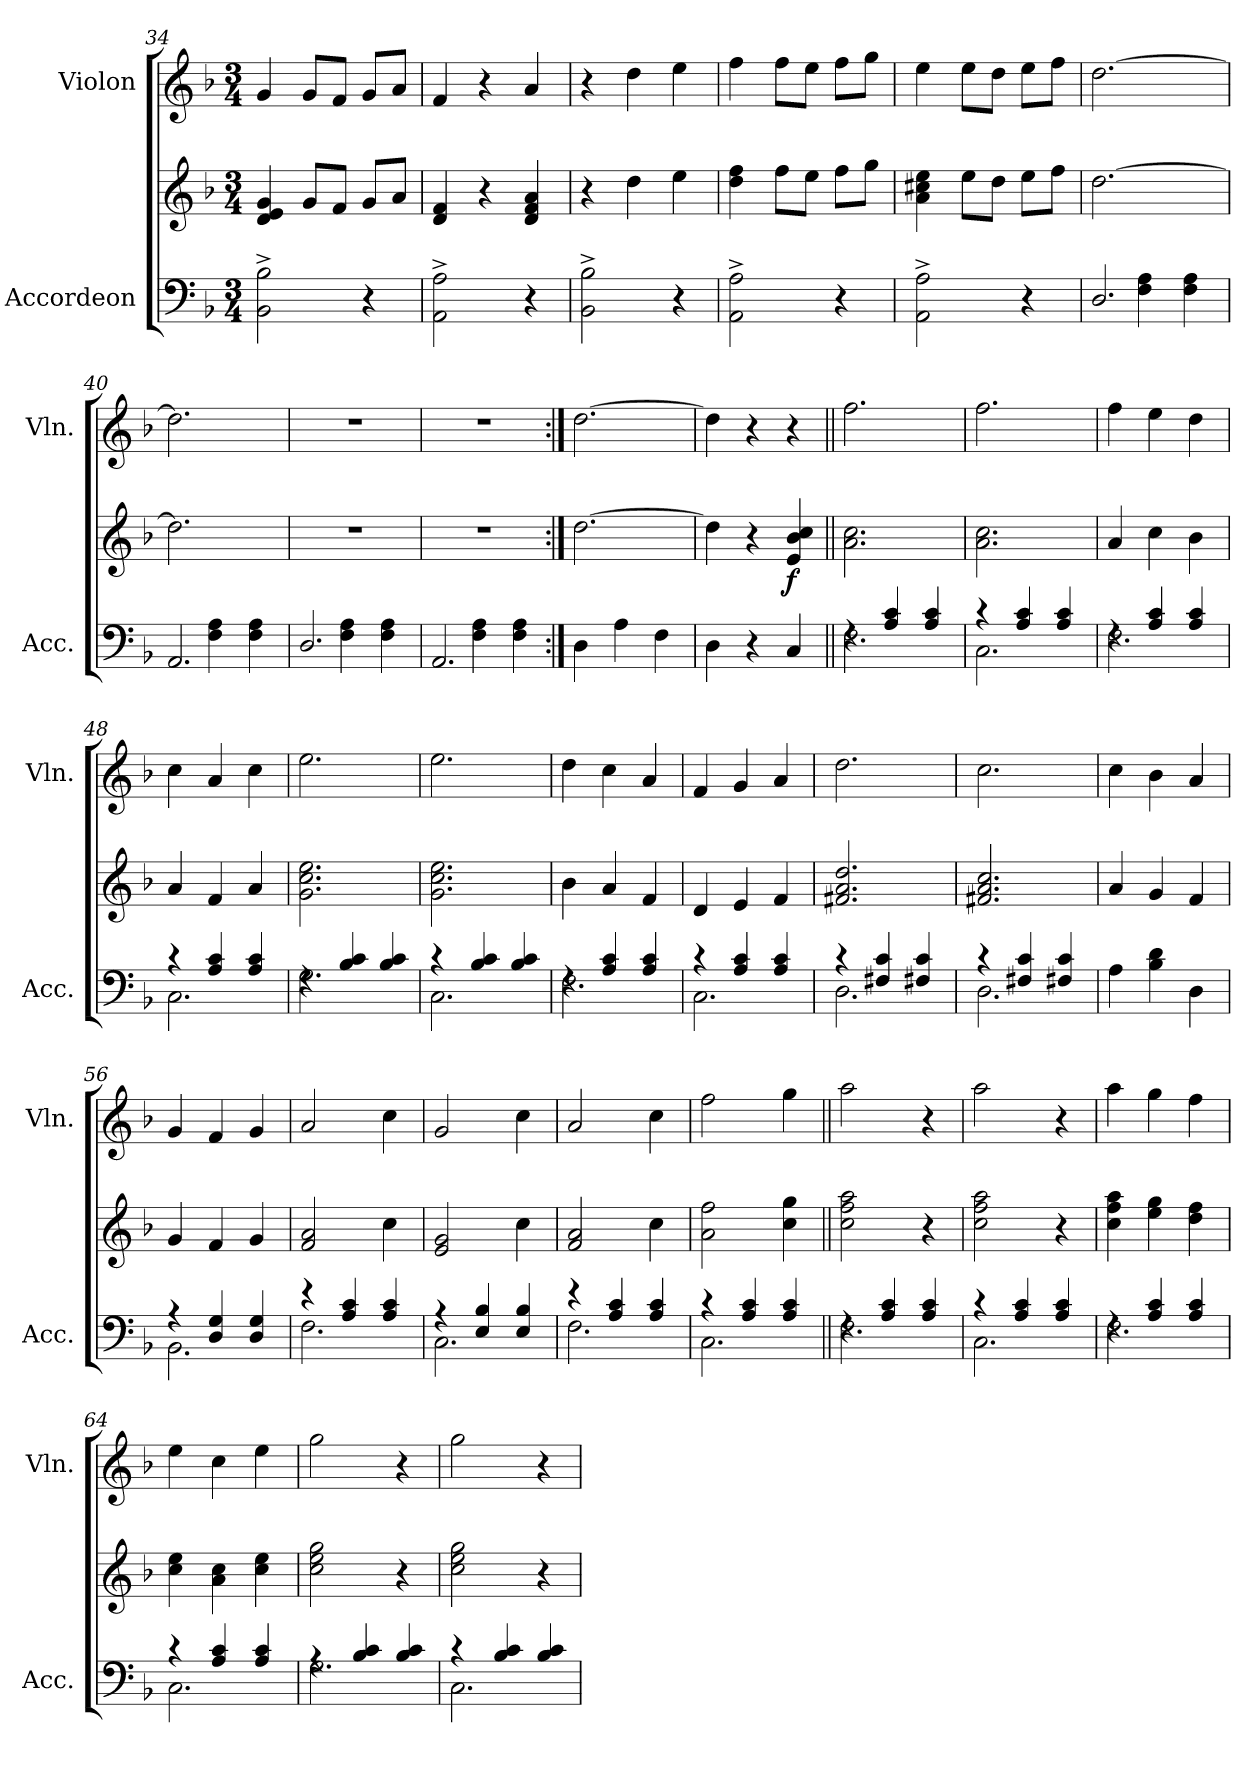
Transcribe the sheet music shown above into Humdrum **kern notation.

**kern	**kern	**dynam	**kern
*part2	*part2	*part2	*part1
*staff3	*staff2	*staff2/3	*staff1
*I"Accordeon	*	*	*I"Violon
*I'Acc.	*	*	*I'Vln.
*clefF4	*clefG2	*	*clefG2
*k[b-]	*k[b-]	*	*k[b-]
*M3/4	*M3/4	*	*M3/4
=34	=34	=34	=34
2BB-\^ 2B-\^	4d/ 4e/ 4g/	.	4g/
.	8g/L	.	8g/L
.	8f/J	.	8f/J
4r	8g/L	.	8g/L
.	8a/J	.	8a/J
=35	=35	=35	=35
2AA\^ 2A\^	4d/ 4f/	.	4f/
.	4r	.	4r
4r	4d/ 4f/ 4a/	.	4a/
=36	=36	=36	=36
2BB-\^ 2B-\^	4r	.	4r
.	4dd\	.	4dd\
4r	4ee\	.	4ee\
!!LO:PB:g=z
=37	=37	=37	=37
2AA\^ 2A\^	4dd\ 4ff\	.	4ff\
.	8ff\L	.	8ff\L
.	8ee\J	.	8ee\J
4r	8ff\L	.	8ff\L
.	8gg\J	.	8gg\J
=38	=38	=38	=38
2AA\^ 2A\^	4a\ 4cc#X\ 4ee\	.	4ee\
.	8ee\L	.	8ee\L
.	8dd\J	.	8dd\J
4r	8ee\L	.	8ee\L
.	8ff\J	.	8ff\J
=39	=39	=39	=39
*^	*	*	*
2.D/	4ryy	[2.dd\	.	[2.dd\
.	4F\ 4A\	.	.	.
.	4F\ 4A\	.	.	.
=40	=40	=40	=40	=40
2.AA/	4ryy	2.dd\]	.	2.dd\]
.	4F\ 4A\	.	.	.
.	4F\ 4A\	.	.	.
=41	=41	=41	=41	=41
2.D/	4ryy	2.r	.	2.r
.	4F\ 4A\	.	.	.
.	4F\ 4A\	.	.	.
=42	=42	=42	=42	=42
2.AA/	4ryy	2.r	.	2.r
.	4F\ 4A\	.	.	.
.	4F\ 4A\	.	.	.
*v	*v	*	*	*
=43:|!	=43:|!	=43:|!	=43:|!
4D\	[2.dd\	.	[2.dd\
4A\	.	.	.
4F\	.	.	.
=44	=44	=44	=44
4D\	4dd\]	.	4dd\]
4r	4r	.	4r
!	!	!LO:DY:b	!
4C/	4e/ 4b-/ 4cc/	f	4r
=45||	=45||	=45||	=45||
*^	*	*	*
4rF	2.F\	2.a\ 2.cc\	.	2.ff\
4A/ 4c/	.	.	.	.
4A/ 4c/	.	.	.	.
!!LO:LB:g=z
=46	=46	=46	=46	=46
4r	2.C\	2.a\ 2.cc\	.	2.ff\
4A/ 4c/	.	.	.	.
4A/ 4c/	.	.	.	.
=47	=47	=47	=47	=47
4rF	2.F\	4a/	.	4ff\
4A/ 4c/	.	4cc\	.	4ee\
4A/ 4c/	.	4b-\	.	4dd\
=48	=48	=48	=48	=48
4r	2.C\	4a/	.	4cc\
4A/ 4c/	.	4f/	.	4a/
4A/ 4c/	.	4a/	.	4cc\
=49	=49	=49	=49	=49
4rF	2.G\	2.g\ 2.cc\ 2.ee\	.	2.ee\
4B-/ 4c/	.	.	.	.
4B-/ 4c/	.	.	.	.
=50	=50	=50	=50	=50
4r	2.C\	2.g\ 2.cc\ 2.ee\	.	2.ee\
4B-/ 4c/	.	.	.	.
4B-/ 4c/	.	.	.	.
=51	=51	=51	=51	=51
4rF	2.F\	4b-\	.	4dd\
4A/ 4c/	.	4a/	.	4cc\
4A/ 4c/	.	4f/	.	4a/
=52	=52	=52	=52	=52
4r	2.C\	4d/	.	4f/
4A/ 4c/	.	4e/	.	4g/
4A/ 4c/	.	4f/	.	4a/
=53	=53	=53	=53	=53
4r	2.D\	2.f#X/ 2.a/ 2.dd/	.	2.dd\
4F#X/ 4c/	.	.	.	.
4F#X/ 4c/	.	.	.	.
!!LO:LB:g=z
=54	=54	=54	=54	=54
4r	2.D\	2.f#X/ 2.a/ 2.cc/	.	2.cc\
4F#X/ 4c/	.	.	.	.
4F#X/ 4c/	.	.	.	.
*v	*v	*	*	*
=55	=55	=55	=55
4A\	4a/	.	4cc\
4B-\ 4d\	4g/	.	4b-\
4D\	4f/	.	4a/
=56	=56	=56	=56
*^	*	*	*
4r	2.BB-\	4g/	.	4g/
4D/ 4G/	.	4f/	.	4f/
4D/ 4G/	.	4g/	.	4g/
=57	=57	=57	=57	=57
4r	2.F\	2f/ 2a/	.	2a/
4A/ 4c/	.	.	.	.
4A/ 4c/	.	4cc\	.	4cc\
=58	=58	=58	=58	=58
4r	2.C\	2e/ 2g/	.	2g/
4E/ 4B-/	.	.	.	.
4E/ 4B-/	.	4cc\	.	4cc\
=59	=59	=59	=59	=59
4r	2.F\	2f/ 2a/	.	2a/
4A/ 4c/	.	.	.	.
4A/ 4c/	.	4cc\	.	4cc\
=60	=60	=60	=60	=60
4r	2.C\	2a\ 2ff\	.	2ff\
4A/ 4c/	.	.	.	.
4A/ 4c/	.	4cc\ 4gg\	.	4gg\
=61||	=61||	=61||	=61||	=61||
4rF	2.F\	2cc\ 2ff\ 2aa\	.	2aa\
4A/ 4c/	.	.	.	.
4A/ 4c/	.	4r	.	4r
=62	=62	=62	=62	=62
4r	2.C\	2cc\ 2ff\ 2aa\	.	2aa\
4A/ 4c/	.	.	.	.
4A/ 4c/	.	4r	.	4r
!!LO:LB:g=z
=63	=63	=63	=63	=63
4rF	2.F\	4cc\ 4ff\ 4aa\	.	4aa\
4A/ 4c/	.	4ee\ 4gg\	.	4gg\
4A/ 4c/	.	4dd\ 4ff\	.	4ff\
=64	=64	=64	=64	=64
4r	2.C\	4cc\ 4ee\	.	4ee\
4A/ 4c/	.	4a\ 4cc\	.	4cc\
4A/ 4c/	.	4cc\ 4ee\	.	4ee\
=65	=65	=65	=65	=65
4rA	2.G\	2cc\ 2ee\ 2gg\	.	2gg\
4B-/ 4c/	.	.	.	.
4B-/ 4c/	.	4r	.	4r
=66	=66	=66	=66	=66
4r	2.C\	2cc\ 2ee\ 2gg\	.	2gg\
4B-/ 4c/	.	.	.	.
4B-/ 4c/	.	4r	.	4r
*v	*v	*	*	*
=	=	=	=
*-	*-	*-	*-
